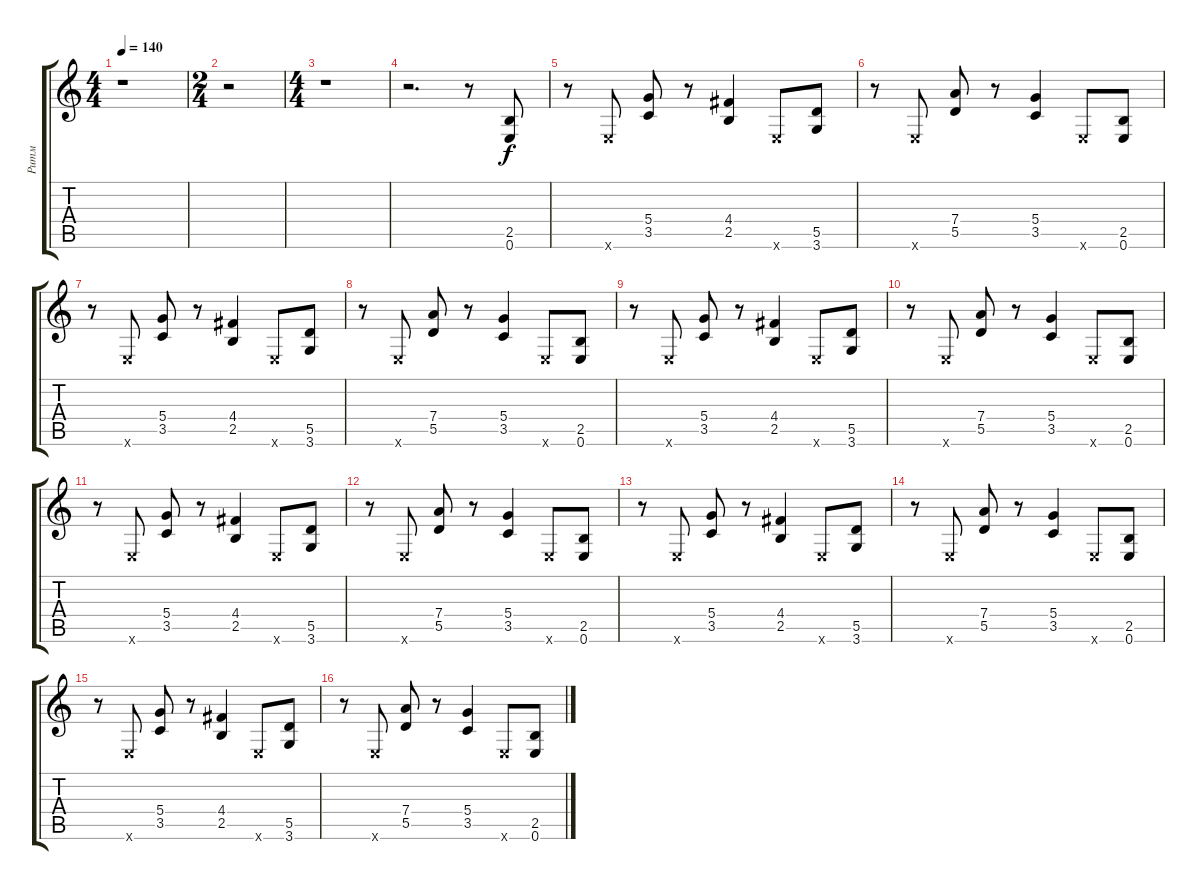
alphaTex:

\track ("Ритм" "Ритм") {instrument distortionguitar}
\staff {score tabs}
\tuning (E4 B3 G3 D3 A2 E2) {hide}
\ts (4 4)
\tempo 140
\clef g2
\ks c
r.1{dy f instrument distortionguitar} |
\ts (2 4)
r.2 |
\ts (4 4)
r.1 |
r.2{d} r.8 (2.5 0.6).8 |
r.8 0.6{x}.8 (5.4 3.5).8 r.8 (4.4 2.5).4 0.6{x}.8 (5.5 3.6).8 |
r.8 0.6{x}.8 (7.4 5.5).8 r.8 (5.4 3.5).4 0.6{x}.8 (2.5 0.6).8 |
r.8 0.6{x}.8 (5.4 3.5).8 r.8 (4.4 2.5).4 0.6{x}.8 (5.5 3.6).8 |
r.8 0.6{x}.8 (7.4 5.5).8 r.8 (5.4 3.5).4 0.6{x}.8 (2.5 0.6).8 |
r.8 0.6{x}.8 (5.4 3.5).8 r.8 (4.4 2.5).4 0.6{x}.8 (5.5 3.6).8 |
r.8 0.6{x}.8 (7.4 5.5).8 r.8 (5.4 3.5).4 0.6{x}.8 (2.5 0.6).8 |
r.8 0.6{x}.8 (5.4 3.5).8 r.8 (4.4 2.5).4 0.6{x}.8 (5.5 3.6).8 |
r.8 0.6{x}.8 (7.4 5.5).8 r.8 (5.4 3.5).4 0.6{x}.8 (2.5 0.6).8 |
r.8 0.6{x}.8 (5.4 3.5).8 r.8 (4.4 2.5).4 0.6{x}.8 (5.5 3.6).8 |
r.8 0.6{x}.8 (7.4 5.5).8 r.8 (5.4 3.5).4 0.6{x}.8 (2.5 0.6).8 |
r.8 0.6{x}.8 (5.4 3.5).8 r.8 (4.4 2.5).4 0.6{x}.8 (5.5 3.6).8 |
r.8 0.6{x}.8 (7.4 5.5).8 r.8 (5.4 3.5).4 0.6{x}.8 (2.5 0.6).8
